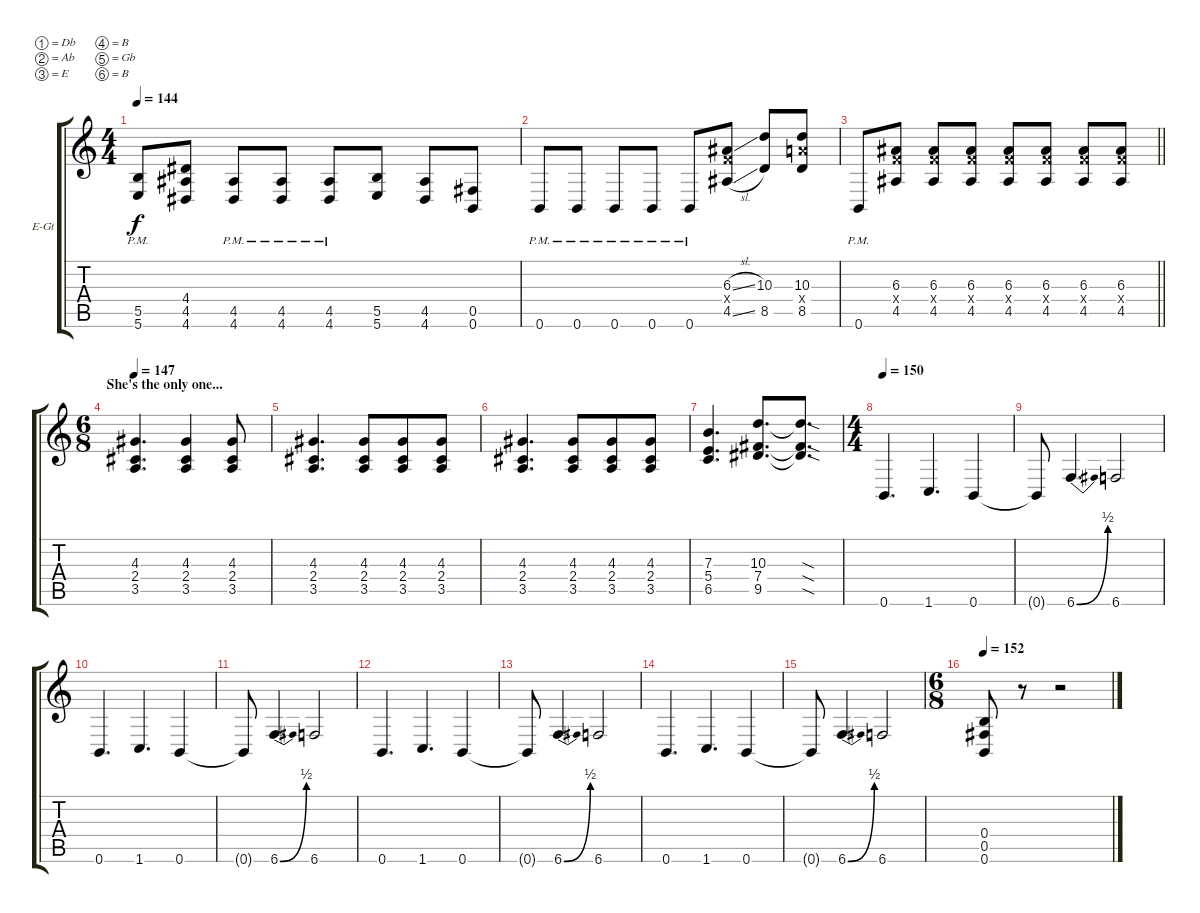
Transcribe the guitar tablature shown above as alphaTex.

\bracketExtendMode groupsimilarinstruments
\firstSystemTrackNameOrientation horizontal
\otherSystemsTrackNameOrientation horizontal
\track ("Right guitar" "E-Gt") {instrument overdrivenguitar}
\staff {score tabs}
\tuning (Db4 Ab3 E3 B2 Gb2 B1)
\ts (4 4)
\tempo 144
\clef g2
\ks c
(5.6{pm} 5.5{pm}).8{dy f} (4.5 4.6 4.4).8 (4.6{pm} 4.5{pm}).8 (4.6{pm} 4.5{pm}).8 (4.6{pm} 4.5{pm}).8 (5.6 5.5).8 (4.6 4.5).8 (0.6 0.5).8 |
0.6{pm}.8 0.6{pm}.8 0.6{pm}.8 0.6{pm}.8 0.6{pm}.8 (6.3{sl} 6.4{x} 4.5{sl}).8 (10.3 8.5).8 (10.3 10.4{x} 8.5).8 |
\barLineRight lightlight
0.6{pm}.8 (6.3 6.4{x} 4.5).8 (6.3 6.4{x} 4.5).8 (6.3 6.4{x} 4.5).8 (6.3 6.4{x} 4.5).8 (6.3 6.4{x} 4.5).8 (6.3 6.4{x} 4.5).8 (6.3 6.4{x} 4.5).8 |
\ts (6 8)
\beaming (8 3 3)
\section ("" "She's the only one...")
\tempo 147
(4.3 2.4 3.5).4{d} (4.3 2.4 3.5).4 (4.3 2.4 3.5).8 |
(4.3 2.4 3.5).4{d} (4.3 2.4 3.5).8 (4.3 2.4 3.5).8 (4.3 2.4 3.5).8 |
(4.3 2.4 3.5).4{d} (4.3 2.4 3.5).8 (4.3 2.4 3.5).8 (4.3 2.4 3.5).8 |
(7.3 5.4 6.5).4{d} (10.3 7.4 9.5).8{d} (10.3{sod t} 7.4{sod t} 9.5{sod t}).8{d} |
\ts (4 4)
\beaming (8 2 2 2 2)
\tempo 150
0.6.4{d} 1.6.4{d} 0.6.4 |
0.6{t}.8 6.6{be (bend 0 0 7.199999999999999 2)}.4{d} 6.6.2 |
0.6.4{d} 1.6.4{d} 0.6.4 |
0.6{t}.8 6.6{be (bend 0 0 7.199999999999999 2)}.4{d} 6.6.2 |
0.6.4{d} 1.6.4{d} 0.6.4 |
0.6{t}.8 6.6{be (bend 0 0 7.199999999999999 2)}.4{d} 6.6.2 |
0.6.4{d} 1.6.4{d} 0.6.4 |
0.6{t}.8 6.6{be (bend 0 0 7.199999999999999 2)}.4{d} 6.6.2 |
\ts (6 8)
\beaming (8 3 3)
\tempo 152
(0.4 0.5 0.6).8 r.8 r.2
